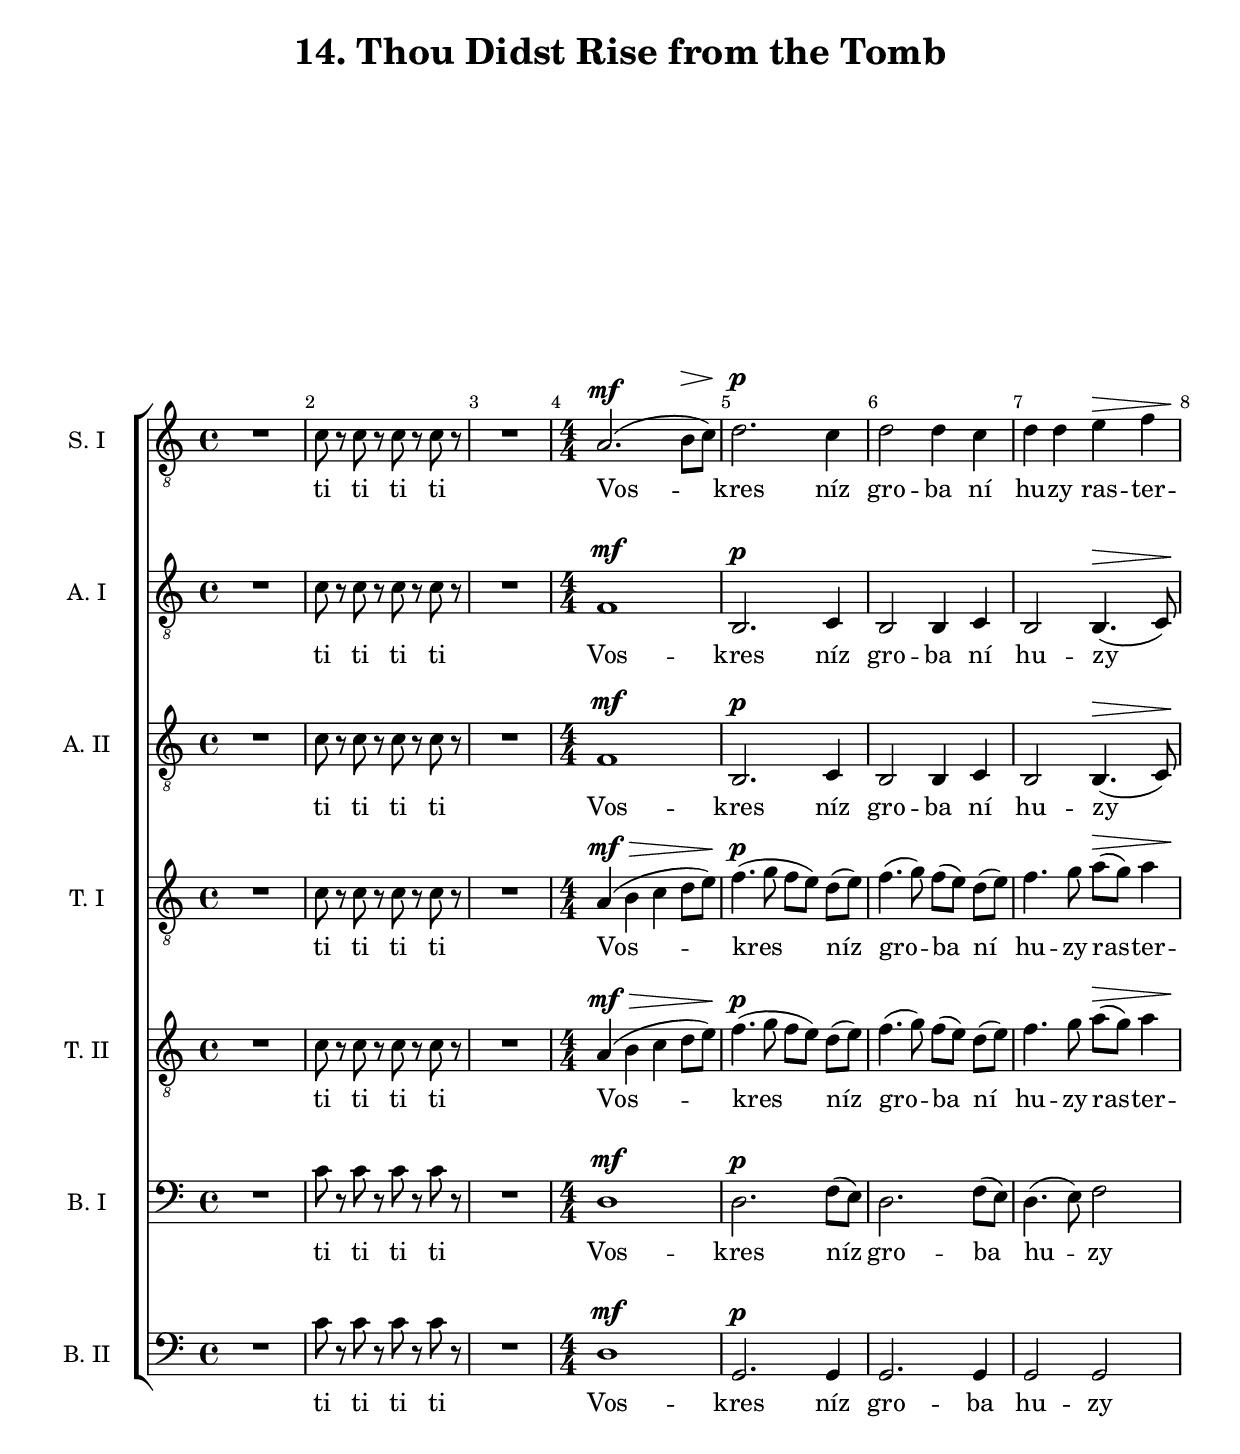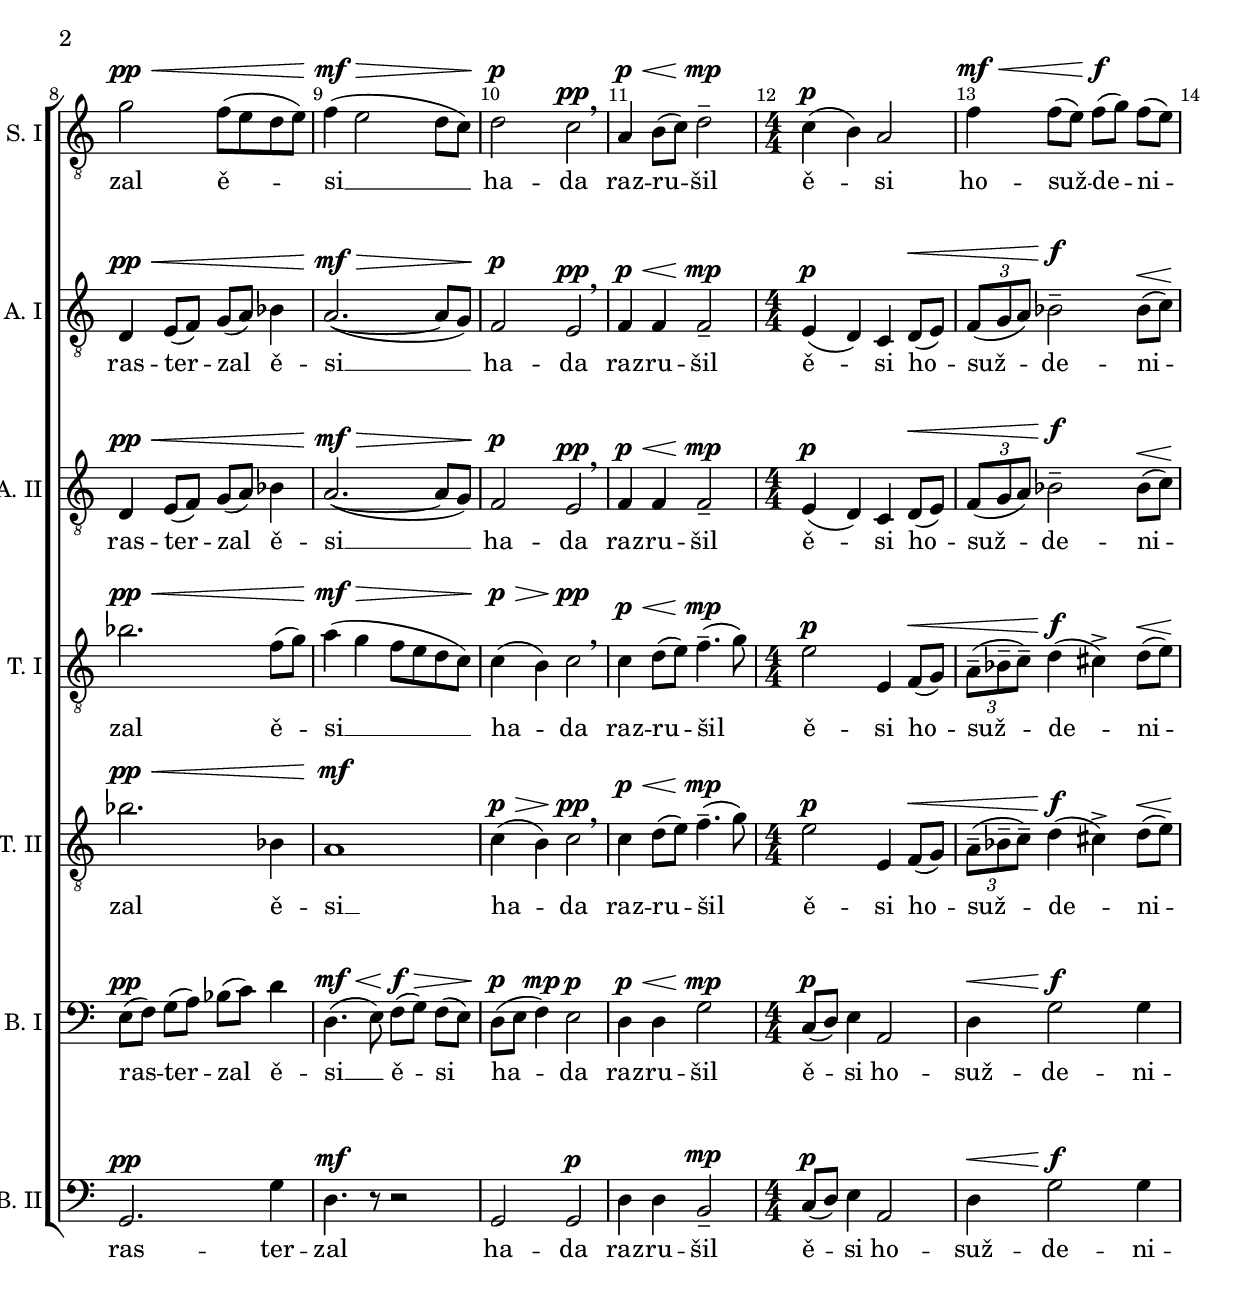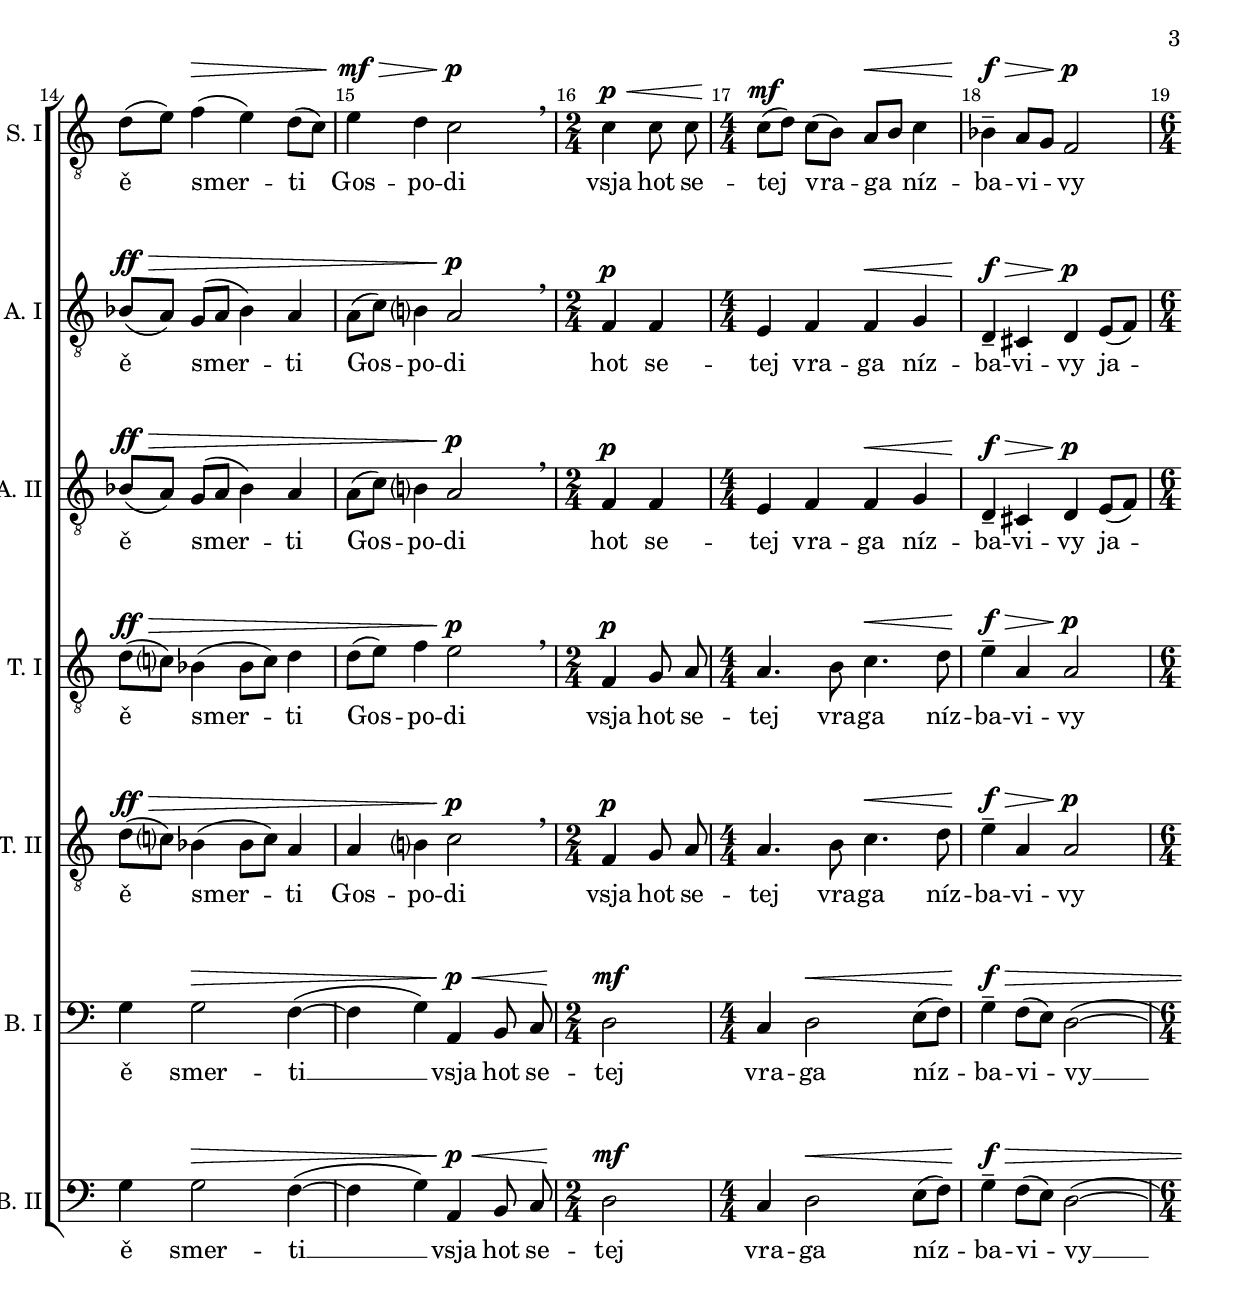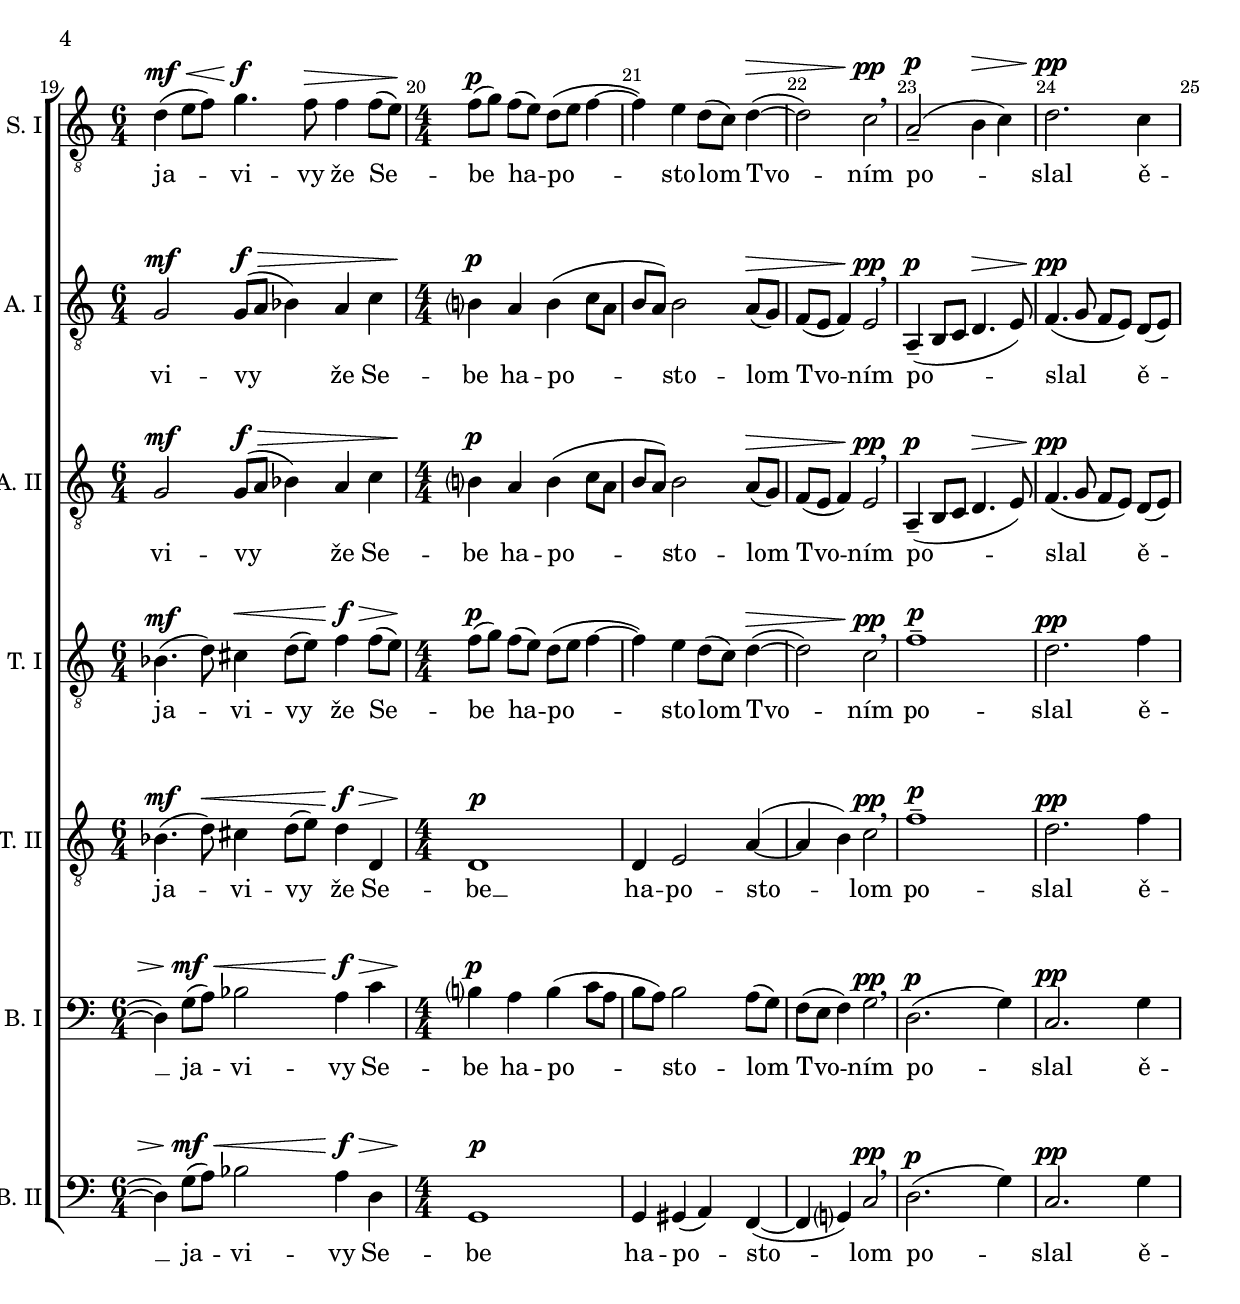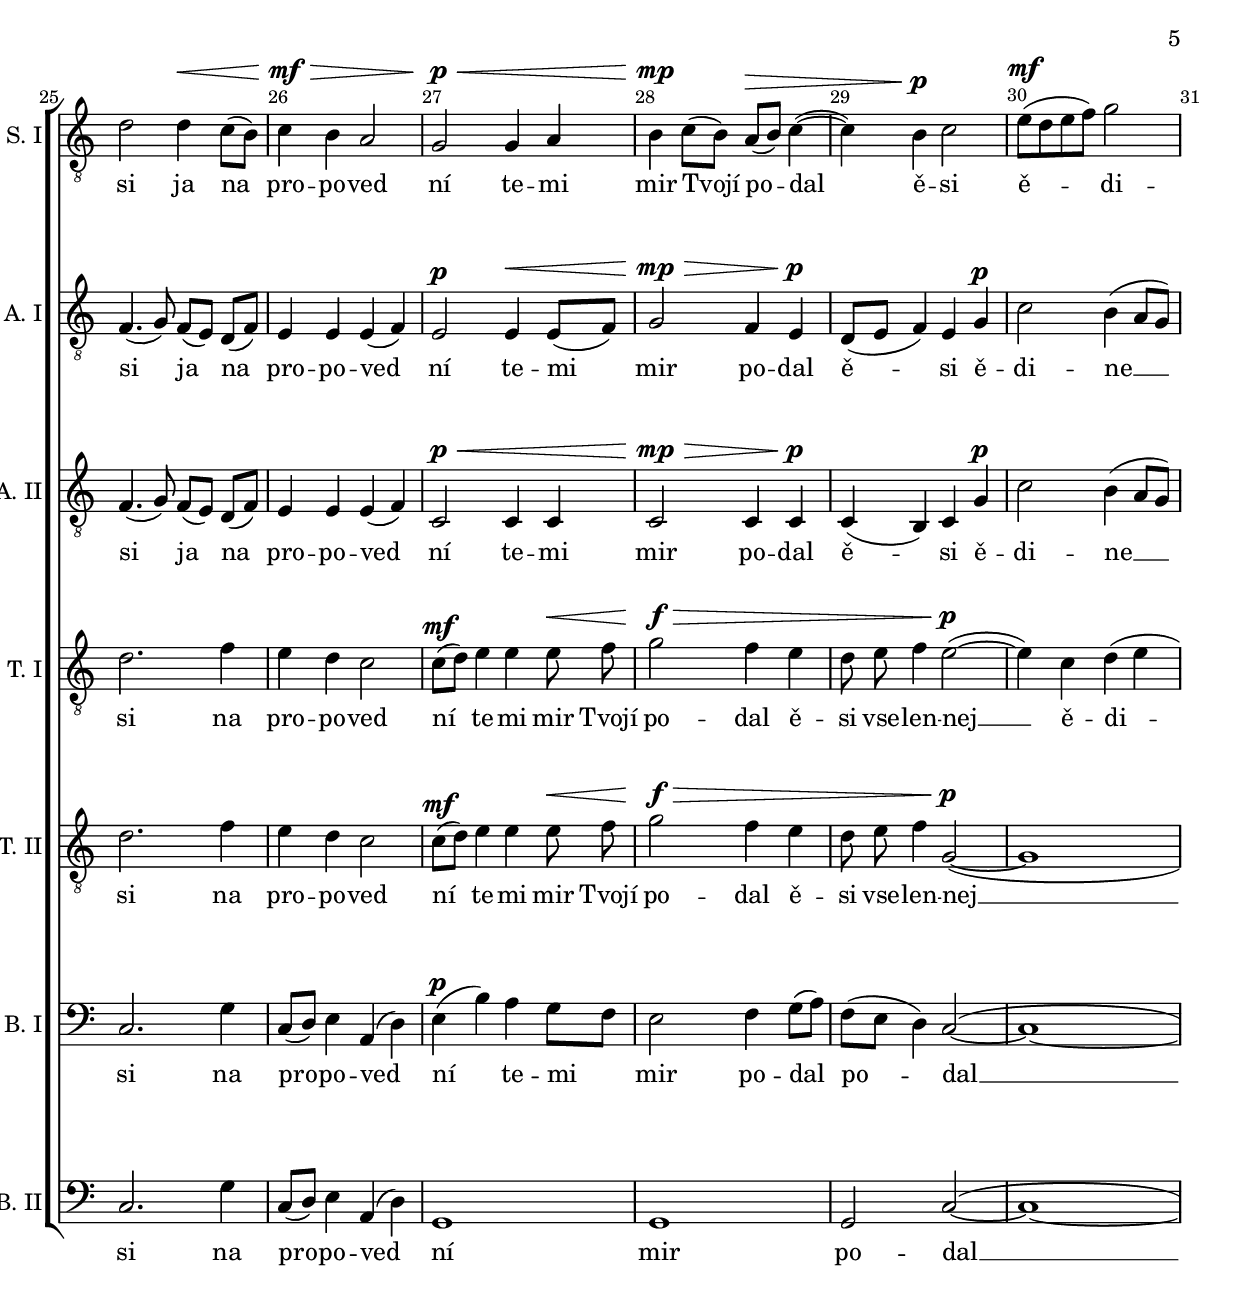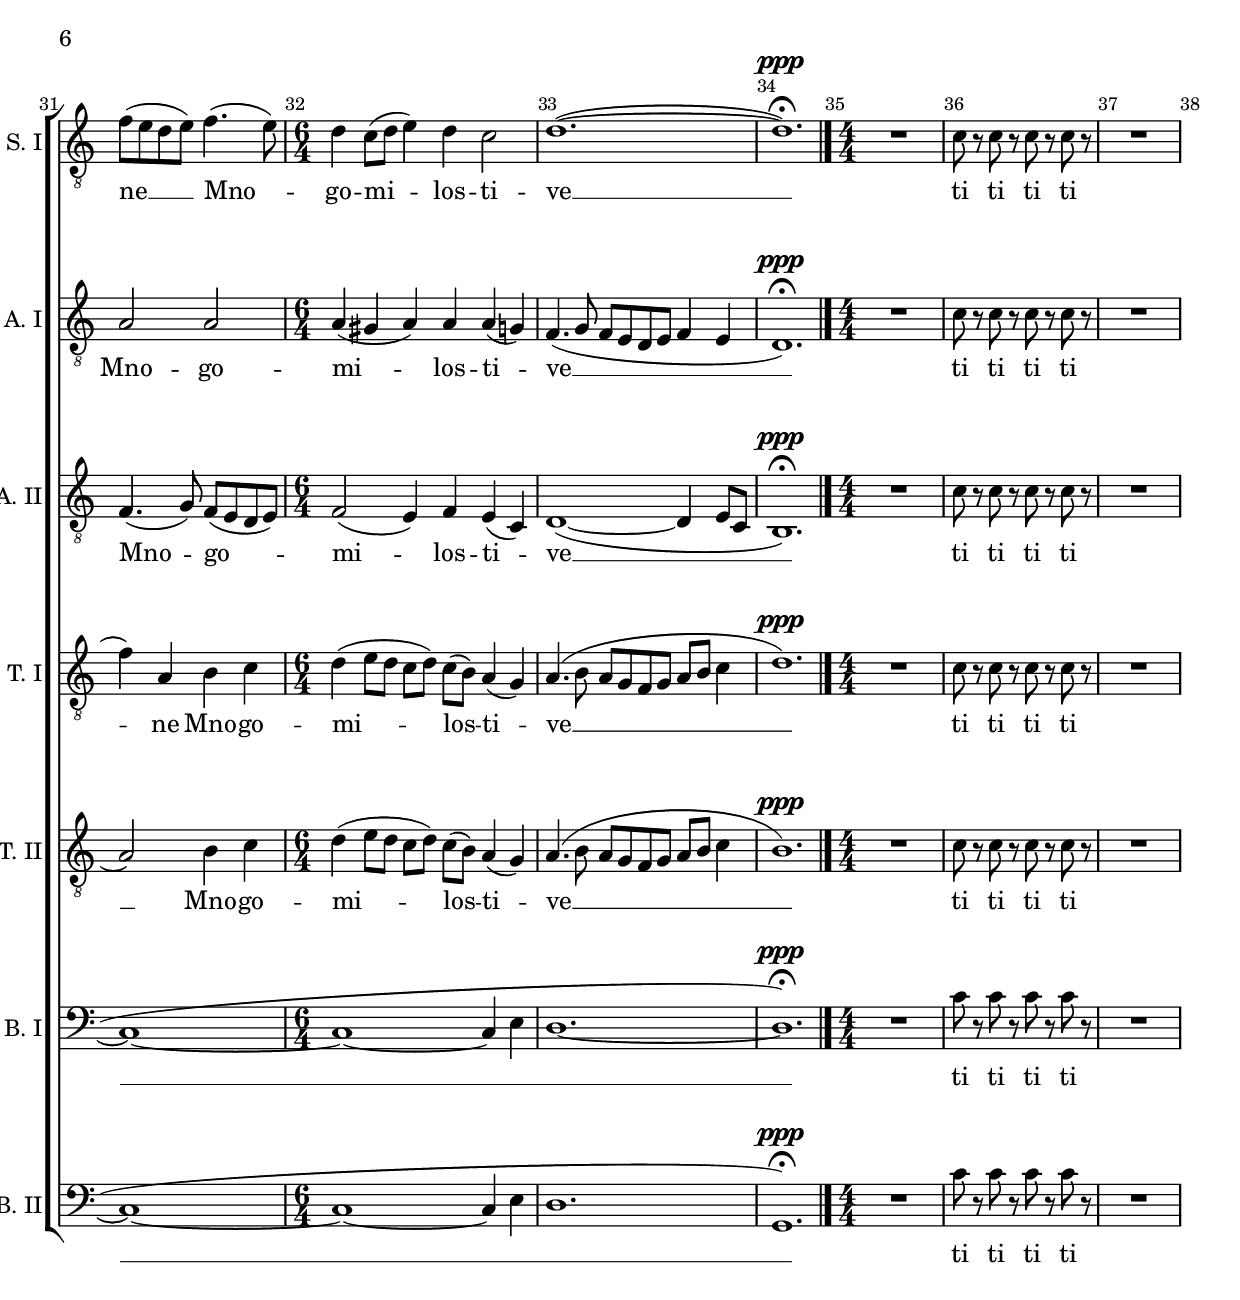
\version "2.16.2"

#(ly:set-option 'midi-extension "mid")

\header {
  title = "14. Thou Didst Rise from the Tomb"
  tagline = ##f
}


\paper {
  #(set-paper-size "a4")
}

global = {
  \key c \major
  \dynamicUp
  \autoBeamOff
  \accidentalStyle "modern-voice-cautionary"
  % \override Score.TimeSignature #'stencil = ##f
  \set Score.markFormatter = #format-mark-box-numbers
  \override Score.BarNumber #'break-visibility = #'#(#t #t #t)
}



obreak = {}
opage ={}


\include "festival.ly"
\include "articulate.ly"


theTempo = {\tempo 4=33}
syncNotes = \relative c' { \time 4/4 R1 | c8 r8 c8 r8 c8 r8 c8 r8 | R1 }
syncText = \lyricmode { ti ti ti ti }


sopranoOneVoice = \relative c'' {
  \numericTimeSignature \time 4/4 a2.( \mf b8 \> [ c8) ] |
  d2. \p c4 |
  d2 d4 c4 |
  d4 d4 e4 \> f4 \obreak |
  g2 \pp \< f8( [ e8 d8 e8) ] |
  f4( \mf \> e2 d8 [ c8) ] |
  d2 \p c2 \pp \breathe |
  a4 \p \< b8( [ c8) ] d2 \mp -- 

  \opage
  c4( \p b4) a2 |
  f'4 \mf \< f8( [ e8) ] f8( \f [ g8) ] f8( [ e8) ] |
  d8( [ e8) ] f4( \> e4) d8( [ c8) ] |
  e4 \mf \> d4 c2 \p \breathe |
  \obreak \time 2/4 c4 \p \< c8 c8 |
  \time 4/4 c8( \mf [ d8) ] c8( [ b8) ] a8 \< [ b8 ] c4 |
  bes4 \f \> -- a8 [ g8 ] f2 \p \obreak |
  \time 6/4 d'4( \mf \< e8 [ f8) ] g4. \f f8 \> f4 f8( [ e8) ] |
  \time 4/4 f8( \p [ g8) ] f8( [ e8) ] d8( [ e8 ] f4 ~ |
  f4) e4 d8( [ c8) ] d4( \> ~ |
  d2) c2 \pp \breathe 

  \opage
  a2( \p -- b4 \> c4) |
  d2. \pp c4 |
  d2 d4 \< c8( [ b8) ] |
  c4 \mf \> b4 a2 \obreak |
  g2 \p \< g4 a4 |
  b4 \mp c8( [ b8) ] a8( \> [ b8) ] c4( ~ |
  c4) b4 \p c2 |
  e8( \mf [ d8 e8 f8) ] g2 \obreak |
  f8( [ e8 d8 e8) ] f4.( e8) |
  \time 6/4 d4 c8( [ d8 ] e4) d4 c2 |
  d1.( ~ |
  d1.) \ppp \fermata \bar "|."
  }
  

%%% Do not edit. This file is generated automatically from 01_sopranoOneLyricsCyrillic.ly

sopranoOneLatinCz = \lyricmode {
  Vos -- kres níz gro -- ba ní hu -- zy ras -- ter --
  zal ě -- si __ ha -- "da"
  raz -- ru -- šil

  %p2
  ě -- si ho -- suž -- de --  ni -- ě smer -- "ti"
  Gos -- po -- "di"
  vsja hot se -- tej vra -- ga níz -- ba -- vi -- "vy"
  ja -- vi -- vy že Se -- be ha -- po -- sto -- lom Tvo -- "ním"

  %p3
  po -- slal ě -- si ja na pro -- po -- "ved"
  ní te -- mi mir Tvojí po -- dal ě -- "si"
  ě -- di -- ne __ 
  Mno -- go -- mi -- los -- ti -- "ve" __
  
}



altoOneVoice = \relative c' {
  \time 4/4 f1 \mf |
  b,2. \p c4 |
  b2 b4 c4 |
  b2 b4.( \> c8) \obreak |
  d4 \pp \< e8( [ f8) ] g8( [ a8) ] bes4 |
  a2.( \mf \> ~ a8 [ g8) ] |
  f2 \p e2 \pp \breathe |
  f4 \p \< f4 f2 \mp -- 

  \opage
  e4( \p d4) c4 d8( \< [ e8) ] |
  \times 2/3 {
  f8( [ g8 a8) ] }
  bes2 \f -- bes8( \< [ c8) ] |
  bes8( \ff \> [ a8) ] g8( [ a8 ] bes4) a4 |
  a8( [ c8) ] b4 a2 \p \breathe |
  \obreak |
  \time 2/4 f4 \p f4 |
  \time 4/4 e4 f4 f4 \< g4 |
  d4 \f \> -- cis4 d4 \p e8( [ f8) ] \obreak |
  \time 6/4 g2 \mf g8( \f \> [ a8 ] bes4) a4 c4 |
  \time 4/4 b4 \p a4 b4( c8 [ a8 ] |
  b8 [ a8) ] b2 a8( \> [ g8) ] |
  f8( [ e8 ] f4) e2 \pp \breathe 

  \opage
  a,4( -- \p b8 [ c8 ] d4. \> e8) |
  f4.( \pp g8 f8 [ e8) ] d8( [ e8) ] |
  f4.( g8) f8( [ e8) ] d8( [ f8) ] |
  e4 e4 e4( f4) \obreak |
  e2 \p e4 \< e8( [ f8) ] |
  g2 \mp \> f4 e4 \p |
  d8( [ e8 ] f4) e4 g4 \p |
  c2 b4( a8 [ g8) ] \obreak |
  a2 a2 |
  \time 6/4 a4( gis4 a4) a4 a4( g4) |
  f4.( g8 f8 [ e8 d8 e8 ] f4 e4 |
  d1.) \ppp \fermata \bar "|."
  }
  

%%% Do not edit. This file is generated automatically from 03_altoOneLyricsCyrillic.ly

altoOneLatinCz = \lyricmode {
    Vos -- kres níz gro -- ba ní hu -- zy ras -- ter --
  zal ě -- si __ ha -- "da"
  raz -- ru -- šil
  
    %p2
  ě -- si ho -- suž -- de --  ni -- ě smer -- "ti"
  Gos -- po -- "di"
  hot se -- tej vra -- ga níz -- ba -- vi -- "vy"
  ja -- vi -- vy že Se -- be ha -- po -- sto -- lom Tvo -- "ním"

  %p3
  po -- slal ě -- si ja na pro -- po -- "ved"
  ní te -- mi mir po -- dal ě -- "si"
  ě -- di -- ne __ 
  Mno -- go -- mi -- los -- ti -- "ve" __
}


altoTwoVoice = \relative c' {
  \time 4/4 f1 \mf |
  b,2. \p c4 |
  b2 b4 c4 |
  b2 b4.( \> c8) \obreak |
  d4 \pp \< e8( [ f8) ] g8( [ a8) ] bes4 |
  a2.( \mf \> ~ a8 [ g8) ] |
  f2 \p e2 \pp \breathe |
  f4 \p \< f4 f2 \mp -- 

  \opage
  e4( \p d4) c4 d8( \< [ e8) ] |
  \times 2/3 {
  f8( [ g8 a8) ] }
  bes2 \f -- bes8( \< [ c8) ] |
  bes8( \ff \> [ a8) ] g8( [ a8 ] bes4) a4 |
  a8( [ c8) ] b4 a2 \p \breathe |
  \obreak |
  \time 2/4 f4 \p f4 |
  \time 4/4 e4 f4 f4 \< g4 |
  d4 \f \> -- cis4 d4 \p e8( [ f8) ] \obreak |
  \time 6/4 g2 \mf g8( \f \> [ a8 ] bes4) a4 c4 |
  \time 4/4 b4 \p a4 b4( c8 [ a8 ] |
  b8 [ a8) ] b2 a8( \> [ g8) ] |
  f8( [ e8 ] f4) e2 \pp \breathe 

  \opage
  a,4( -- \p b8 [ c8 ] d4. \> e8) |
  f4.( \pp g8 f8 [ e8) ] d8( [ e8) ] |
  f4.( g8) f8( [ e8) ] d8( [ f8) ] |
  e4 e4 e4( f4) \obreak |
  c2 \p \< c4 c4 |
  c2 \> \mp c4 c4 \p |
  c4( b4) c4 g'4 \p |
  c2 b4( a8 [ g8) ] \obreak |
  f4.( g8) f8( [ e8 d8 e8) ] |
  \time 6/4 f2( e4) f4 e4( c4) |
  d1( ~ d4 e8 [ c8 ] |
  b1.) \ppp \fermata \bar "|."
  }
  

%%% Do not edit. This file is generated automatically from 04_altoTwoLyricsCyrillic.ly

altoTwoLatinCz =  \altoOneLatinCz


tenoreOneVoice = \relative a {
  \time 4/4 a4( \mf \> b4 c4 d8 [ e8) ] |
  f4.( \p g8 f8 [ e8) ] d8( [ e8) ] |
  f4.( g8) f8( [ e8) ] d8( [ e8) ] |
  f4. g8 a8( \> [ g8) ] a4 \obreak |
  bes2. \pp \< f8( [ g8) ] |
  a4( \mf \> g4 f8 [ e8 d8 c8) ] |
  c4( \p \> b4) c2 \pp \breathe |
  c4 \p \< d8( [ e8) ] f4.( \mp -- g8) 

  \opage
  \time 4/4 e2 \p e,4 f8( \< [ g8) ] |
  \times 2/3 {
  a8( -- [ bes8 -- c8) -- ] }
  d4( \f cis4) -> d8( \< [ e8) ] |
  d8( \ff \> [ c8) ] bes4( bes8 [ c8) ] d4 |
  d8( [ e8) ] f4 e2 \p \breathe \obreak |
  \time 2/4 f,4 \p g8 a8 |
  \time 4/4 a4. b8 c4. \< d8 |
  e4 \f \> -- a,4 a2 \p \obreak |
  \time 6/4 bes4.( \mf d8) cis4 \< d8( [ e8) ] f4 \f \> f8( [ e8) ] |
  \time 4/4 f8( \p [ g8) ] f8( [ e8) ] d8( [ e8 ] f4 ~ |
  f4) e4 d8( [ c8) ] d4( \> ~ |
  d2) c2 \pp \breathe 

  \opage
  f1 -- \p |
  d2. \pp f4 |
  d2. f4 |
  e4 d4 c2 \obreak |
  c8( \mf [ d8) ] e4 e4 e8 \< f8 |
  g2 \f \> f4 e4 |
  d8 e8 f4 e2( \p ~ |
  e4) \! c4 d4( e4 \obreak |
  f4) a,4 b4 c4 |
  \time 6/4 d4( e8 [ d8 ] c8 [ d8) ] c8( [ b8) ] a4( g4) |
  a4.( b8 a8 [ g8 f8 g8 ] a8 [ b8 ] c4 |
  d1.) \ppp \bar "|."
  }
  

%%% Do not edit. This file is generated automatically from 05_tenoreOneLyricsCyrillic.ly

tenoreOneLatinCz = \lyricmode {
  Vos -- kres níz gro -- ba ní hu -- zy ras -- ter --
  zal ě -- si __ ha -- "da"
  raz -- ru -- šil

  %p2
  ě -- si ho -- suž -- de --  ni -- ě smer -- "ti"
  Gos -- po -- "di"
  vsja hot se -- tej vra -- ga níz -- ba -- vi -- "vy"
  ja -- vi -- vy že Se -- be ha -- po -- sto -- lom Tvo -- "ním"

  %p3
  po -- slal ě -- si na pro -- po -- "ved"
  ní te -- mi mir Tvojí po -- dal ě -- si vse -- len -- "nej" __
  ě -- di -- ne 
  Mno -- go -- mi -- los -- ti -- "ve" __
  
}


tenoreTwoVoice = \relative c' {
  \time 4/4 a4( \mf \> b4 c4 d8 [ e8) ] |
  f4.( \p g8 f8 [ e8) ] d8( [ e8) ] |
  f4.( g8) f8( [ e8) ] d8( [ e8) ] |
  f4. g8 a8( \> [ g8) ] a4 \obreak |
  bes2. \pp \< bes,4 |
  a1 \mf |
  c4( \p \> b4) c2 \pp \breathe |
  c4 \p \< d8( [ e8) ] f4.( \mp -- g8) 

  \opage
  \time 4/4 e2 \p e,4 f8( \< [ g8) ] |
  \times 2/3 {
  a8( -- [ bes8 -- c8) -- ] }
  d4( \f cis4) -> d8( \< [ e8) ] |
  d8( \ff \> [ c8) ] bes4( bes8 [ c8) ] a4 |
  a4 b4 c2 \p \breathe \obreak |
  \time 2/4 f,4 \p g8 a8 |
  \time 4/4 a4. b8 c4. \< d8 |
  e4 \f \> -- a,4 a2 \p \obreak |
  \time 6/4 bes4.( \mf d8) \< cis4 d8( [ e8) ] d4 \f \> d,4 |
  \time 4/4 d1 \p |
  d4 e2 a4( ~ |
  a4 b4) c2 \pp \breathe 

  \opage
  f1 -- \p |
  d2. \pp f4 |
  d2. f4 |
  e4 d4 c2 \obreak |
  c8( \mf [ d8) ] e4 e4 e8 \< f8 |
  g2 \f \> f4 e4 |
  d8 e8 f4 g,2( \p ~ |
  g1 \obreak |
  a2) b4 c4 |
  \time 6/4 d4( e8 [ d8 ] c8 [ d8) ] c8( [ b8) ] a4( g4) |
  a4.( b8 a8 [ g8 f8 g8 ] a8 [ b8 ] c4 |
  b1.) \ppp \bar "|."
  }
  

%%% Do not edit. This file is generated automatically from 06_tenoreTwoLyricsCyrillic.ly

tenoreTwoLatinCz = \lyricmode {
  Vos -- kres níz gro -- ba ní hu -- zy ras -- ter --
  zal ě -- si __ ha -- "da"
  raz -- ru -- šil

  %p2
  ě -- si ho -- suž -- de --  ni -- ě smer -- "ti"
  Gos -- po -- "di"
  vsja hot se -- tej vra -- ga níz -- ba -- vi -- "vy"
  ja -- vi -- vy že Se -- be __ ha -- po -- sto -- "lom"
  
  %p3
  po -- slal ě -- si na pro -- po -- "ved"
  ní te -- mi mir Tvojí po -- dal ě -- si vse -- len -- "nej" __

  Mno -- go -- mi -- los -- ti -- "ve" __
}


bassoOneVoice = \relative f {
  \time 4/4 d1 \mf |
  d2. \p f8( [ e8) ] |
  d2. f8( [ e8) ] |
  d4.( e8) f2 \obreak |
  e8( \pp [ f8) ] g8( [ a8) ] bes8( [ c8) ] d4 |
  d,4.( \mf \< e8) f8( \f \> [ g8) ] f8( [ e8) ] |
  d8( \p [ e8 ] f4) \mp e2 \p |
  d4 \p \< d4 g2 \mp |
  

  \opage
  \time 4/4 c,8( \p [ d8) ] e4 a,2 |
  d4 \< g2 \f g4 |
  g4 g2 \> f4( ~ |
  f4 g4) a,4 \p \< b8 c8 \obreak |
  \time 2/4 d2 \mf |
  \time 4/4 c4 d2 \< e8( [ f8) ] |
  g4 \f \> -- f8( [ e8) ] d2( ~ \obreak |
  \time 6/4 d4) g8( \mf \< [ a8) ] bes2 a4 \f \> c4 |
  \time 4/4 b4 \p a4 b4( c8 [ a8 ] |
  b8 [ a8) ] b2 a8( [ g8) ] |
  f8( [ e8 ] f4) g2 \pp \breathe 

  \opage
  d2.( \p g4) |
  c,2. \pp g'4 |
  c,2. g'4 |
  c,8( [ d8) ] e4 a,4( d4) \obreak |
  e4( \p b'4) a4 g8 [ f8 ] |
  e2 f4 g8( [ a8) ] |
  f8( [ e8 ] d4) c2( ~ |
  c1 ~ \obreak |
  c1 ~ |
  \time 6/4 c1 ~ c4 e4 |
  d1. ~ |
  d1.) \ppp \fermata \bar "|."
  }
  

%%% Do not edit. This file is generated automatically from 07_bassoOneLyricsCyrillic.ly

bassoOneLatinCz = \lyricmode {
  Vos -- kres níz gro -- "ba"  hu -- zy ras -- ter --
  zal ě -- "si" __  ě -- si ha -- "da"
  raz -- ru -- šil

  %p2
  ě -- si ho -- suž -- de --  ni -- ě smer -- "ti" __
  vsja hot se -- tej vra -- ga níz -- ba -- vi -- "vy" __
  ja -- vi -- vy Se -- be ha -- po -- sto -- lom Tvo -- "ním"

  %p3
  po -- slal ě -- si na pro -- po -- "ved"
  ní te -- mi mir  po -- "dal" po -- "dal" __
}


bassoTwoVoice = \relative c {
  \time 4/4 d1 \mf |
  g,2. \p g4 |
  g2. g4 |
  g2 g2 \obreak |
  g2. \pp g'4 |
  d4. \mf r 8 r 2 |
  g,2 g2 \p |
  d'4 d4 b2 -- \mp 

  \opage
  \time 4/4 c8( \p [ d8) ] e4 a,2 |
  d4 \< g2 \f g4 |
  g4 g2 \> f4( ~ |
  f4 g4) a,4 \p \< b8 c8 \obreak |
  \time 2/4 d2 \mf |
  \time 4/4 c4 d2 \< e8( [ f8) ] |
  g4 \f \> -- f8( [ e8) ] d2( ~ \obreak |
  \time 6/4 d4) g8( \mf \< [ a8) ] bes2 a4 \f \> d,4 |
  \time 4/4 g,1 \p |
  g4 gis4( a4) f4( ~ |
  f4 g4) c2 \pp \breathe 

  \opage
  d2.( \p g4) |
  c,2. \pp g'4 |
  c,2. g'4 |
  c,8( [ d8) ] e4 a,4( d4) \obreak |
  g,1 |
  g1 |
  g2 c2( ~ |
  c1 ~ \obreak |
  c1 ~ |
  \time 6/4 c1 ~ c4 e4 |
  d1. |
  g,1.) \ppp \fermata \bar "|."
  }
  

%%% Do not edit. This file is generated automatically from 08_bassoTwoLyricsCyrillic.ly
bassoTwoLatinCz = \lyricmode {
  Vos -- kres níz gro -- "ba"  hu -- zy 
  ras -- ter -- zal  ha -- "da"
  raz -- ru -- šil

  %p2
  ě -- si ho -- suž -- de --  ni -- ě smer -- "ti" __
  vsja hot se -- tej vra -- ga níz -- ba -- vi -- "vy" __
  ja -- vi -- vy Se -- be ha -- po -- sto -- "lom" 

  %p3
  po -- slal ě -- si na pro -- po -- "ved"
  ní  mir  po -- "dal"  __
}



sopranoOneVoiceSynced = { \clef "treble_8" \global \syncNotes \transpose c c,{\sopranoOneVoice} \syncNotes }
sopranoOneVoiceMidi = { \global \syncNotes \sopranoOneVoice \syncNotes }
sopranoOneLyricsSynced = {\syncText \sopranoOneLatinCz \syncText}


%-----------

altoOneVoiceSynced = { \clef "treble_8" \global \syncNotes \transpose c c,{\altoOneVoice} \syncNotes }
altoOneVoiceMidi = { \global \syncNotes \altoOneVoice \syncNotes }
altoOneLyricsSynced = {\syncText \altoOneLatinCz \syncText}

altoTwoVoiceSynced = { \clef "treble_8" \global \syncNotes \transpose c c,{\altoTwoVoice} \syncNotes }
altoTwoVoiceMidi = { \global \syncNotes \altoTwoVoice \syncNotes }
altoTwoLyricsSynced = {\syncText \altoTwoLatinCz \syncText}
%-----------

tenoreOneVoiceSynced = { \clef "treble_8" \global \syncNotes {\tenoreOneVoice} \syncNotes }
tenoreOneVoiceMidi = { \global \syncNotes \tenoreOneVoice \syncNotes }
tenoreOneLyricsSynced = {\syncText \tenoreOneLatinCz \syncText}

tenoreTwoVoiceSynced = { \clef "treble_8" \global \syncNotes {\tenoreTwoVoice} \syncNotes }
tenoreTwoVoiceMidi = { \global \syncNotes \tenoreTwoVoice \syncNotes }
tenoreTwoLyricsSynced = {\syncText \tenoreTwoLatinCz \syncText}

%-----------

bassoOneVoiceSynced = { \clef bass \global \syncNotes {\bassoOneVoice} \syncNotes }
bassoOneVoiceMidi = { \global \syncNotes \bassoOneVoice \syncNotes }
bassoOneLyricsSynced = {\syncText \bassoOneLatinCz \syncText}

bassoTwoVoiceSynced = { \clef bass \global \syncNotes {\bassoTwoVoice} \syncNotes }
bassoTwoVoiceMidi = { \global \syncNotes \bassoTwoVoice \syncNotes }
bassoTwoLyricsSynced = {\syncText \bassoTwoLatinCz \syncText}


%%% ------ Print Score
\score {

  \new ChoirStaff   <<

    \new Staff \with {
      instrumentName = "S. I"
      shortInstrumentName = "S. I"
    }
    \festivalsyl #"01_sopranoOne.xml" { \theTempo }
    { \sopranoOneVoiceSynced }
    \addlyrics { \sopranoOneLyricsSynced }


    %-----

    \new Staff \with {
      instrumentName = "A. I"
      shortInstrumentName = "A. I"
    }
    \festivalsyl #"03_altoOne.xml" { \theTempo }
    { \altoOneVoiceSynced }
    \addlyrics { \altoOneLyricsSynced }

    \new Staff \with {
      instrumentName = "A. II"
      shortInstrumentName = "A. II"
    }
    \festivalsyl #"04_altoTwo.xml" { \theTempo }
    { \altoTwoVoiceSynced }
    \addlyrics { \altoTwoLyricsSynced }
    %-----

    \new Staff \with {
      instrumentName = "T. I"
      shortInstrumentName = "T. I"
    }
    \festivalsyl #"05_tenoreOne.xml" { \theTempo }
    { \tenoreOneVoiceSynced }
    \addlyrics { \tenoreOneLyricsSynced }

    \new Staff \with {
      instrumentName = "T. II"
      shortInstrumentName = "T. II"
    }
    \festivalsyl #"06_tenoreTwo.xml" { \theTempo }
    { \tenoreTwoVoiceSynced }
    \addlyrics { \tenoreTwoLyricsSynced }

    %-----

    \new Staff \with {
      instrumentName = "B. I"
      shortInstrumentName = "B. I"
    }
    \festivalsyl #"07_bassoOne.xml" { \theTempo }
    { \bassoOneVoiceSynced }
    \addlyrics { \bassoOneLyricsSynced }

    \new Staff \with {
      instrumentName = "B. II"
      shortInstrumentName = "B. II"
    }
    \festivalsyl #"08_bassoTwo.xml" { \theTempo }
    { \bassoTwoVoiceSynced }
    \addlyrics { \bassoTwoLyricsSynced }
  >>
  \layout {
  }
}


%%% ------ Midi Score

\score {
  <<
    \articulate
    <<
      % single voices for Piano
      \new Staff = "S 1" {\sopranoOneVoiceMidi}
      \new Staff = "S 2" {\global}
      \new Staff = "S 3" {\global}

      \new Staff = "A 1" {\altoOneVoiceMidi}
      \new Staff = "A 2" {\altoTwoVoiceMidi}

      \new Staff = "T 1" {\tenoreOneVoiceMidi}
      \new Staff = "T 2" {\tenoreTwoVoiceMidi}
      \new Staff = "T 3" {\global}


      \new Staff = "B 1" {\bassoOneVoiceMidi}
      \new Staff = "B 2" {\bassoTwoVoiceMidi}
      \new Staff = "B 3" {\global}



      % Background voices
      \new Staff = "B S 1" {\sopranoOneVoiceMidi}
      \new Staff = "B S 2" {\global}
      \new Staff = "B S 3" {\global}

      \new Staff = "B A 1" {\altoOneVoiceMidi}
      \new Staff = "B A 2" {\altoTwoVoiceMidi}

      \new Staff = "B T 1" {\tenoreOneVoiceMidi}
      \new Staff = "B T 2" {\tenoreTwoVoiceMidi}
      \new Staff = "B T 3" {\global}


      \new Staff = "B B 1" {\bassoOneVoiceMidi}
      \new Staff = "B B 2" {\bassoTwoVoiceMidi}
      \new Staff = "B B 3" {\global}

      \new Staff = "Solo B" {\global }

      \new Staff = "FemaleOrgan"   {
        <<
          {\sopranoOneVoiceMidi} \\
         % {\sopranoTwoVoiceMidi} \\
         % {\sopranoThreeVoiceMidi} \\
          {\altoOneVoiceMidi} \\
          {\altoTwoVoiceMidi}
        >>
      }

      \new Staff = "MaleOrgan"   {
        <<
          {\tenoreOneVoiceMidi } \\
          {\tenoreTwoVoiceMidi } \\
         % {\tenoreThreeVoiceMidi } \\
          {\bassoOneVoiceMidi } \\
          {\bassoTwoVoiceMidi } \\
         % {\bassoThreeVoiceMidi }
        >>
      }

      \new Staff = "SubBass" {\bassoTwoVoiceMidi}
      \new Staff = "SoloOrgan"   {\global }
      
    >>

  >>
  \midi {
    \theTempo

  }
}
%}